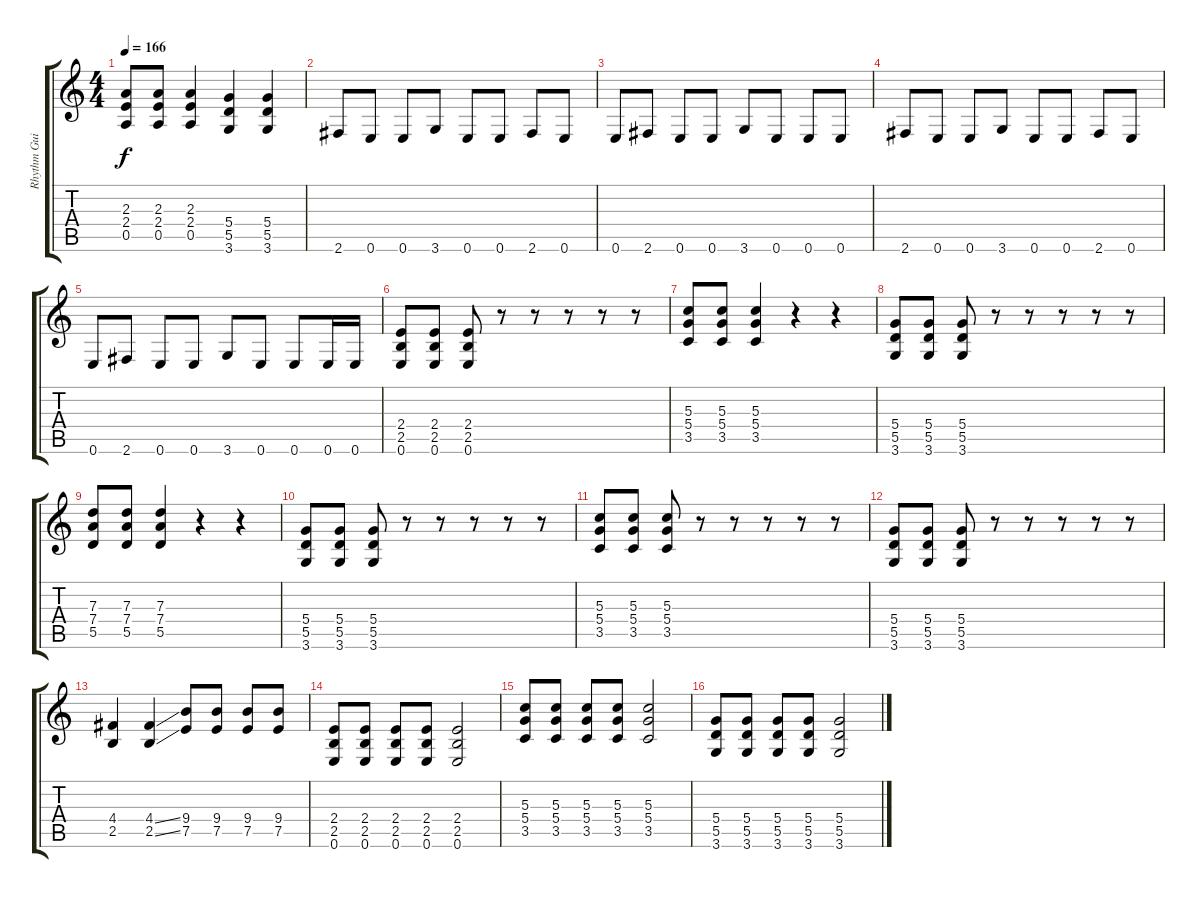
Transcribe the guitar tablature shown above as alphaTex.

\track ("Rhythm Guitar I" "Rhythm Gui") {instrument distortionguitar}
\staff {score tabs}
\tuning (E4 B3 G3 D3 A2 E2) {hide}
\ts (4 4)
\tempo 166
\clef g2
\ks c
(2.3{t} 2.4{t} 0.5{t}).8{dy f} (2.3 2.4 0.5).8 (2.3 2.4 0.5).4 (5.4 5.5 3.6).4 (5.4 5.5 3.6).4 |
2.6.8 0.6.8 0.6.8 3.6.8 0.6.8 0.6.8 2.6.8 0.6.8 |
0.6.8 2.6.8 0.6.8 0.6.8 3.6.8 0.6.8 0.6.8 0.6.8 |
2.6.8 0.6.8 0.6.8 3.6.8 0.6.8 0.6.8 2.6.8 0.6.8 |
0.6.8 2.6.8 0.6.8 0.6.8 3.6.8 0.6.8 0.6.8 0.6.16 0.6.16 |
(2.4 2.5 0.6).8 (2.4 2.5 0.6).8 (2.4 2.5 0.6).8 r.8 r.8 r.8 r.8 r.8 |
(5.3 5.4 3.5).8 (5.3 5.4 3.5).8 (5.3 5.4 3.5).4 r.4 r.4 |
(5.4 5.5 3.6).8 (5.4 5.5 3.6).8 (5.4 5.5 3.6).8 r.8 r.8 r.8 r.8 r.8 |
(7.3 7.4 5.5).8 (7.3 7.4 5.5).8 (7.3 7.4 5.5).4 r.4 r.4 |
(5.4 5.5 3.6).8 (5.4 5.5 3.6).8 (5.4 5.5 3.6).8 r.8 r.8 r.8 r.8 r.8 |
(5.3 5.4 3.5).8 (5.3 5.4 3.5).8 (5.3 5.4 3.5).8 r.8 r.8 r.8 r.8 r.8 |
(5.4 5.5 3.6).8 (5.4 5.5 3.6).8 (5.4 5.5 3.6).8 r.8 r.8 r.8 r.8 r.8 |
(4.4 2.5).4 (4.4{ss} 2.5{ss}).4 (9.4 7.5).8 (9.4 7.5).8 (9.4 7.5).8 (9.4 7.5).8 |
(2.4 2.5 0.6).8 (2.4 2.5 0.6).8 (2.4 2.5 0.6).8 (2.4 2.5 0.6).8 (2.4 2.5 0.6).2 |
(5.3 5.4 3.5).8 (5.3 5.4 3.5).8 (5.3 5.4 3.5).8 (5.3 5.4 3.5).8 (5.3 5.4 3.5).2 |
(5.4 5.5 3.6).8 (5.4 5.5 3.6).8 (5.4 5.5 3.6).8 (5.4 5.5 3.6).8 (5.4 5.5 3.6).2
